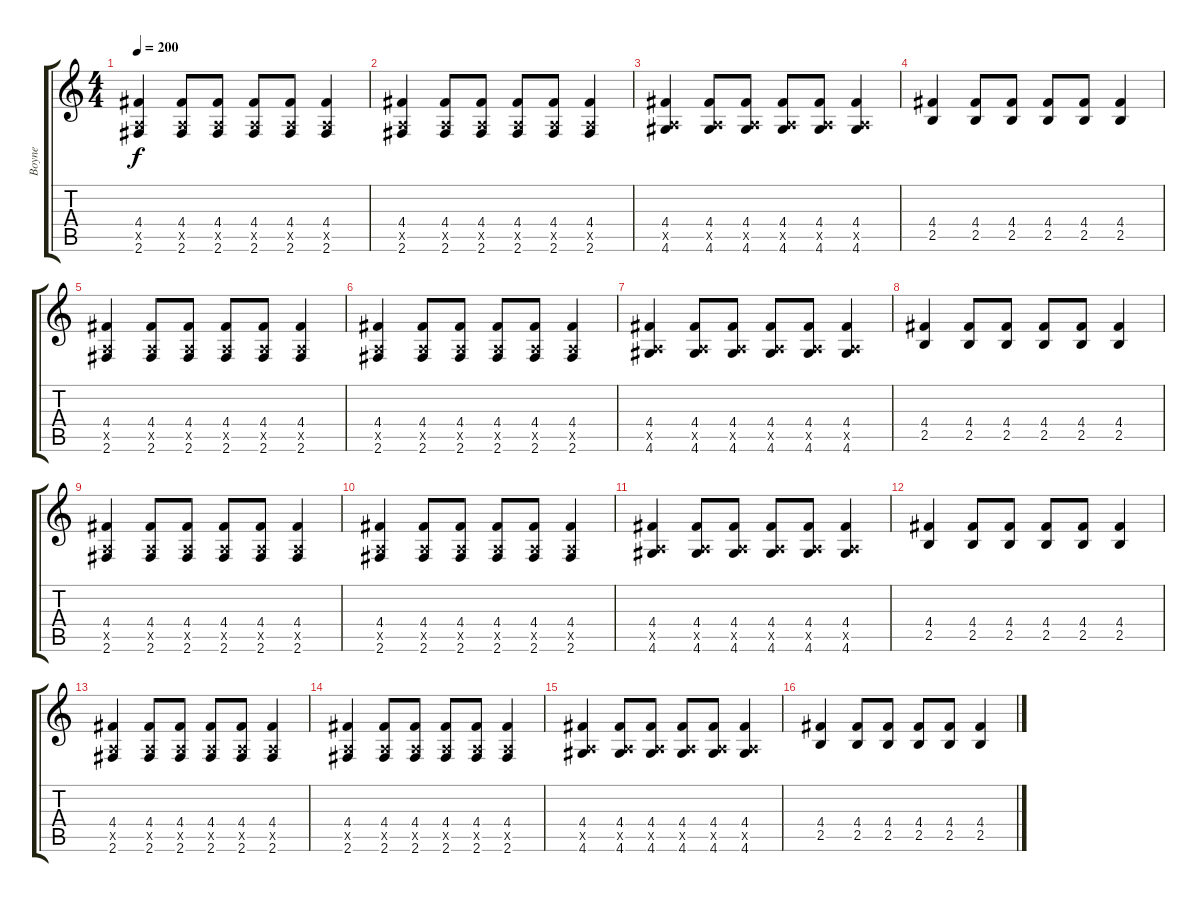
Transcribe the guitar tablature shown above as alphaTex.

\track ("Boyne" "Boyne") {instrument overdrivenguitar}
\staff {score tabs}
\tuning (E4 B3 G3 D3 A2 E2) {hide}
\ts (4 4)
\tempo 200
\clef g2
\ks c
(4.4 0.5{x} 2.6).4{dy f} (4.4 0.5{x} 2.6).8 (4.4 0.5{x} 2.6).8 (4.4 0.5{x} 2.6).8 (4.4 0.5{x} 2.6).8 (4.4 0.5{x} 2.6).4 |
(4.4 0.5{x} 2.6).4 (4.4 0.5{x} 2.6).8 (4.4 0.5{x} 2.6).8 (4.4 0.5{x} 2.6).8 (4.4 0.5{x} 2.6).8 (4.4 0.5{x} 2.6).4 |
(4.4 0.5{x} 4.6).4 (4.4 0.5{x} 4.6).8 (4.4 0.5{x} 4.6).8 (4.4 0.5{x} 4.6).8 (4.4 0.5{x} 4.6).8 (4.4 0.5{x} 4.6).4 |
(4.4 2.5).4 (4.4 2.5).8 (4.4 2.5).8 (4.4 2.5).8 (4.4 2.5).8 (4.4 2.5).4 |
(4.4 0.5{x} 2.6).4 (4.4 0.5{x} 2.6).8 (4.4 0.5{x} 2.6).8 (4.4 0.5{x} 2.6).8 (4.4 0.5{x} 2.6).8 (4.4 0.5{x} 2.6).4 |
(4.4 0.5{x} 2.6).4 (4.4 0.5{x} 2.6).8 (4.4 0.5{x} 2.6).8 (4.4 0.5{x} 2.6).8 (4.4 0.5{x} 2.6).8 (4.4 0.5{x} 2.6).4 |
(4.4 0.5{x} 4.6).4 (4.4 0.5{x} 4.6).8 (4.4 0.5{x} 4.6).8 (4.4 0.5{x} 4.6).8 (4.4 0.5{x} 4.6).8 (4.4 0.5{x} 4.6).4 |
(4.4 2.5).4 (4.4 2.5).8 (4.4 2.5).8 (4.4 2.5).8 (4.4 2.5).8 (4.4 2.5).4 |
(4.4 0.5{x} 2.6).4 (4.4 0.5{x} 2.6).8 (4.4 0.5{x} 2.6).8 (4.4 0.5{x} 2.6).8 (4.4 0.5{x} 2.6).8 (4.4 0.5{x} 2.6).4 |
(4.4 0.5{x} 2.6).4 (4.4 0.5{x} 2.6).8 (4.4 0.5{x} 2.6).8 (4.4 0.5{x} 2.6).8 (4.4 0.5{x} 2.6).8 (4.4 0.5{x} 2.6).4 |
(4.4 0.5{x} 4.6).4 (4.4 0.5{x} 4.6).8 (4.4 0.5{x} 4.6).8 (4.4 0.5{x} 4.6).8 (4.4 0.5{x} 4.6).8 (4.4 0.5{x} 4.6).4 |
(4.4 2.5).4 (4.4 2.5).8 (4.4 2.5).8 (4.4 2.5).8 (4.4 2.5).8 (4.4 2.5).4 |
(4.4 0.5{x} 2.6).4 (4.4 0.5{x} 2.6).8 (4.4 0.5{x} 2.6).8 (4.4 0.5{x} 2.6).8 (4.4 0.5{x} 2.6).8 (4.4 0.5{x} 2.6).4 |
(4.4 0.5{x} 2.6).4 (4.4 0.5{x} 2.6).8 (4.4 0.5{x} 2.6).8 (4.4 0.5{x} 2.6).8 (4.4 0.5{x} 2.6).8 (4.4 0.5{x} 2.6).4 |
(4.4 0.5{x} 4.6).4 (4.4 0.5{x} 4.6).8 (4.4 0.5{x} 4.6).8 (4.4 0.5{x} 4.6).8 (4.4 0.5{x} 4.6).8 (4.4 0.5{x} 4.6).4 |
(4.4 2.5).4 (4.4 2.5).8 (4.4 2.5).8 (4.4 2.5).8 (4.4 2.5).8 (4.4 2.5).4
